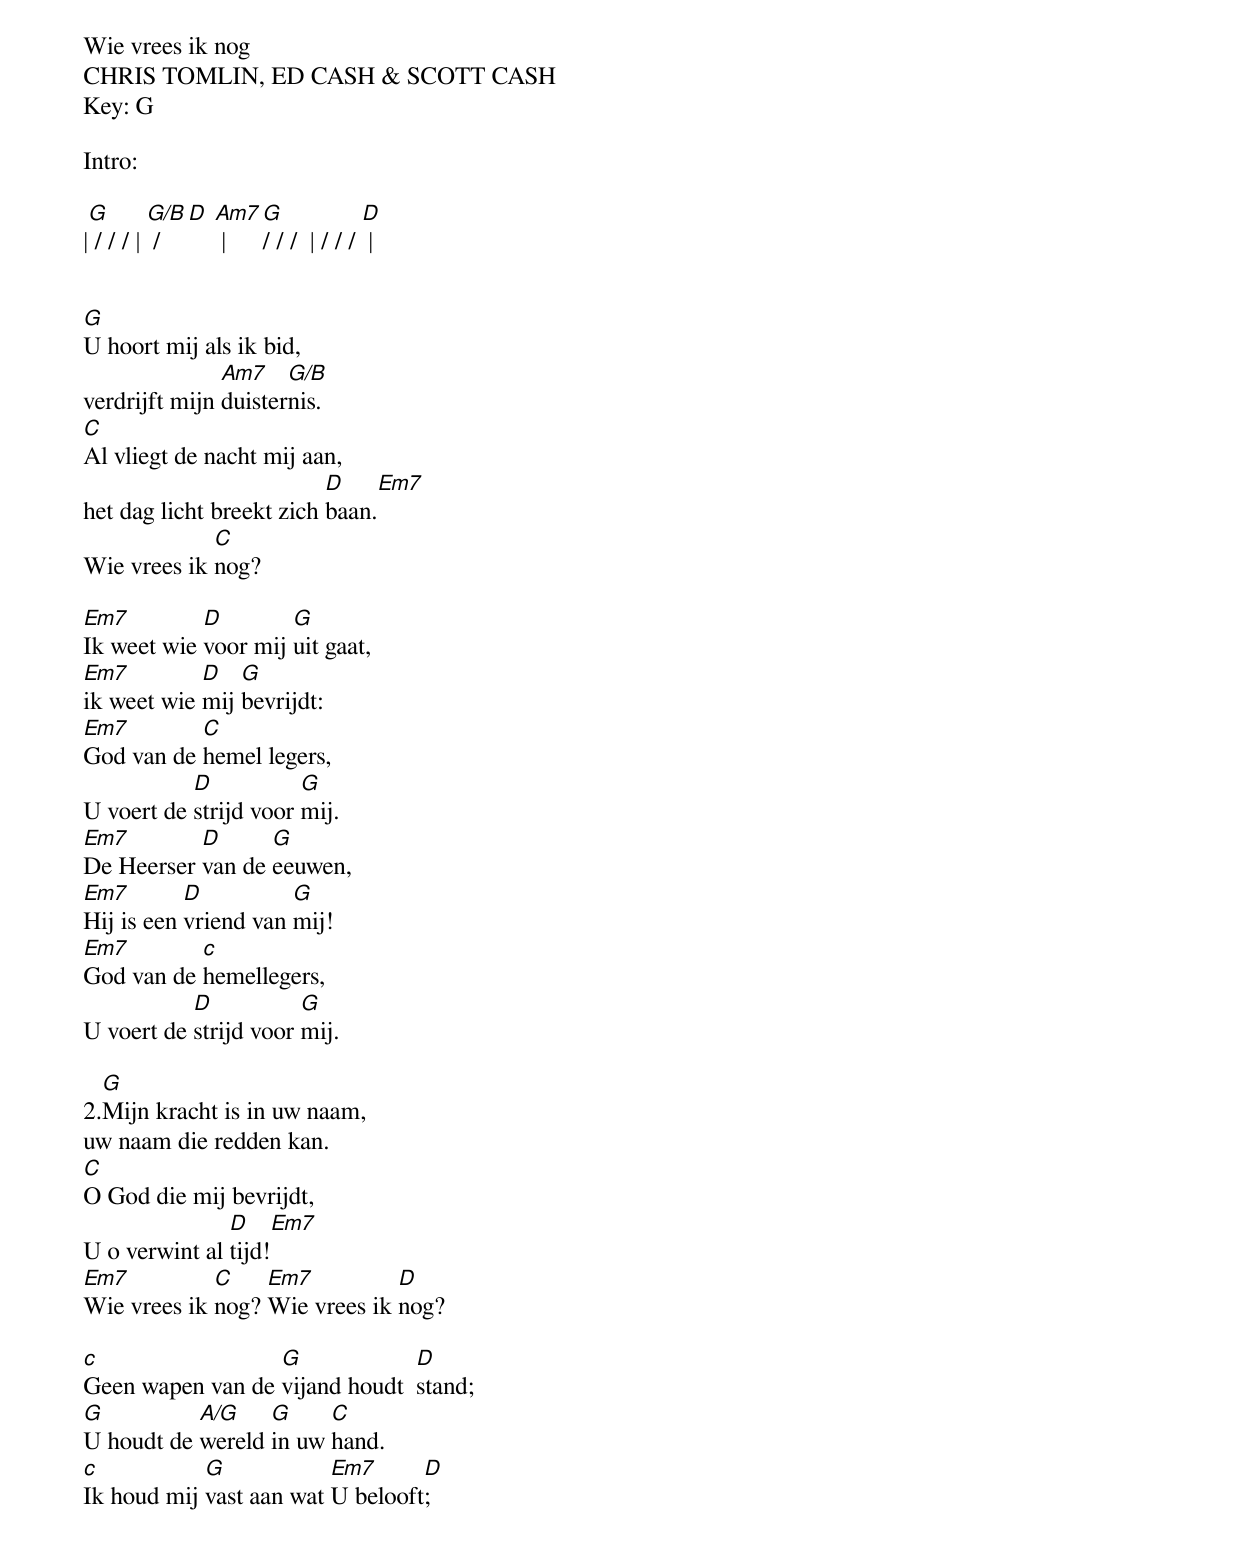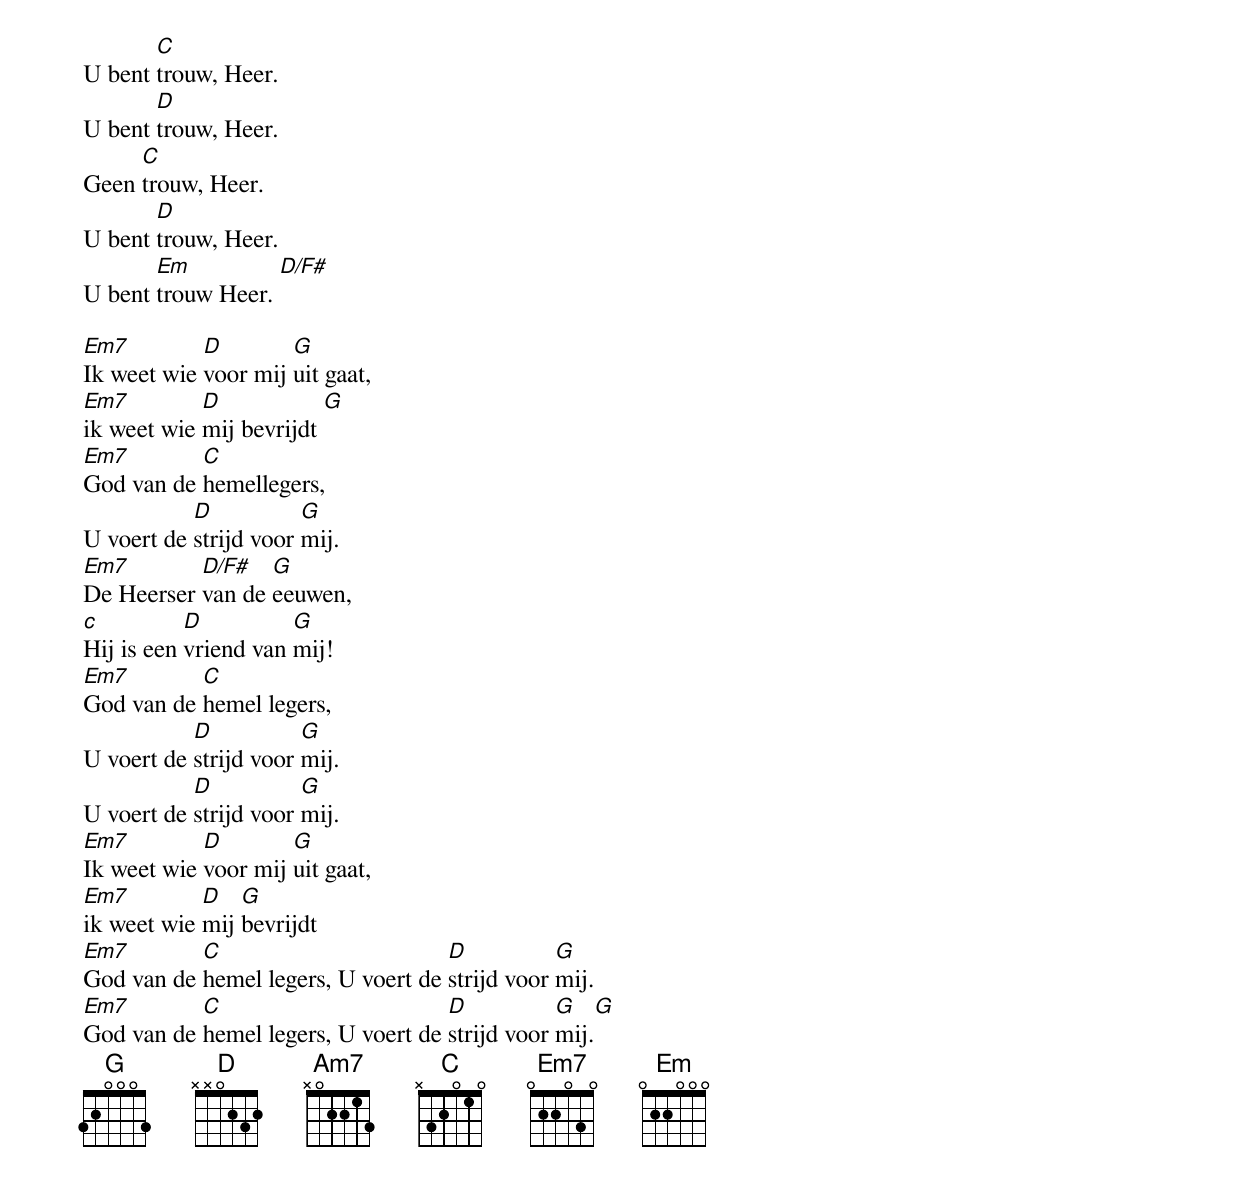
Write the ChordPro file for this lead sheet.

Wie vrees ik nog
CHRIS TOMLIN, ED CASH & SCOTT CASH
Key: G

Intro:

|[G] / / / | [G/B] / [D] [Am7] | [G]/ / /  | / / / [D] |


[G]U hoort mij als ik bid,
verdrijft mijn [Am7]duister[G/B]nis.
[C]Al vliegt de nacht mij aan,
het dag licht breekt zich [D]baan.[Em7]
Wie vrees ik [C]nog?

[Em7]Ik weet wie [D]voor mij [G]uit gaat,
[Em7]ik weet wie [D]mij [G]bevrijdt:
[Em7]God van de [C]hemel legers,
U voert de [D]strijd voor [G]mij.
[Em7]De Heerser [D]van de [G]eeuwen,
[Em7]Hij is een [D]vriend van [G]mij!
[Em7]God van de [c]hemellegers,
U voert de [D]strijd voor [G]mij.

2.[G]Mijn kracht is in uw naam,
uw naam die redden kan.
[C]O God die mij bevrijdt,
U o verwint al [D]tijd![Em7]
[Em7]Wie vrees ik [C]nog? [Em7]Wie vrees ik [D]nog?

[c]Geen wapen van de [G]vijand houdt  [D]stand;
[G]U houdt de [A/G]wereld [G]in uw [C]hand.
[c]Ik houd mij [G]vast aan wat [Em7]U belooft[D];
U bent [C]trouw, Heer.
U bent [D]trouw, Heer.
Geen [C]trouw, Heer.
U bent [D]trouw, Heer.
U bent [Em]trouw Heer. [D/F#]

[Em7]Ik weet wie [D]voor mij [G]uit gaat,
[Em7]ik weet wie [D]mij bevrijdt [G]
[Em7]God van de [C]hemellegers,
U voert de [D]strijd voor [G]mij.
[Em7]De Heerser [D/F#]van de [G]eeuwen,
[c]Hij is een [D]vriend van [G]mij!
[Em7]God van de [C]hemel legers,
U voert de [D]strijd voor [G]mij.
U voert de [D]strijd voor [G]mij.
[Em7]Ik weet wie [D]voor mij [G]uit gaat,
[Em7]ik weet wie [D]mij [G]bevrijdt
[Em7]God van de [C]hemel legers, U voert de [D]strijd voor [G]mij.
[Em7]God van de [C]hemel legers, U voert de [D]strijd voor [G]mij.[G]
